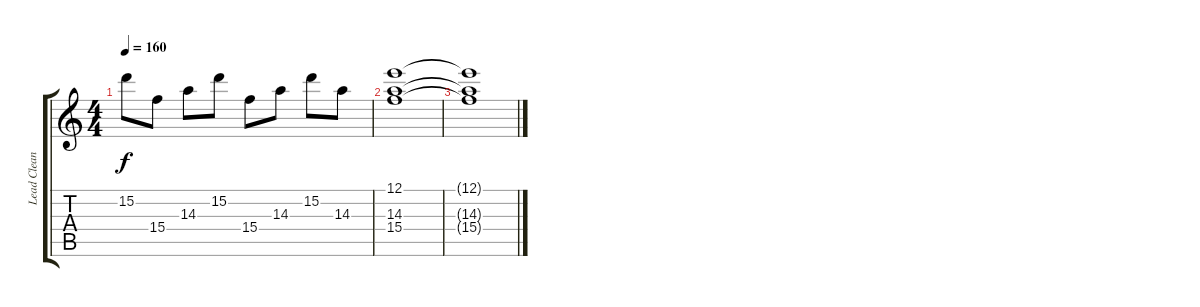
\track ("Lead Clean" "Lead Clean") {instrument acousticguitarsteel}
\staff {score tabs}
\tuning (E4 B3 G3 D3 A2 D2) {hide}
\ts (4 4)
\tempo 160
\clef g2
\ks c
15.2.8{dy f} 15.4.8 14.3.8 15.2.8 15.4.8 14.3.8 15.2.8 14.3.8 |
(12.1 14.3 15.4).1 |
(12.1{t} 14.3{t} 15.4{t}).1
